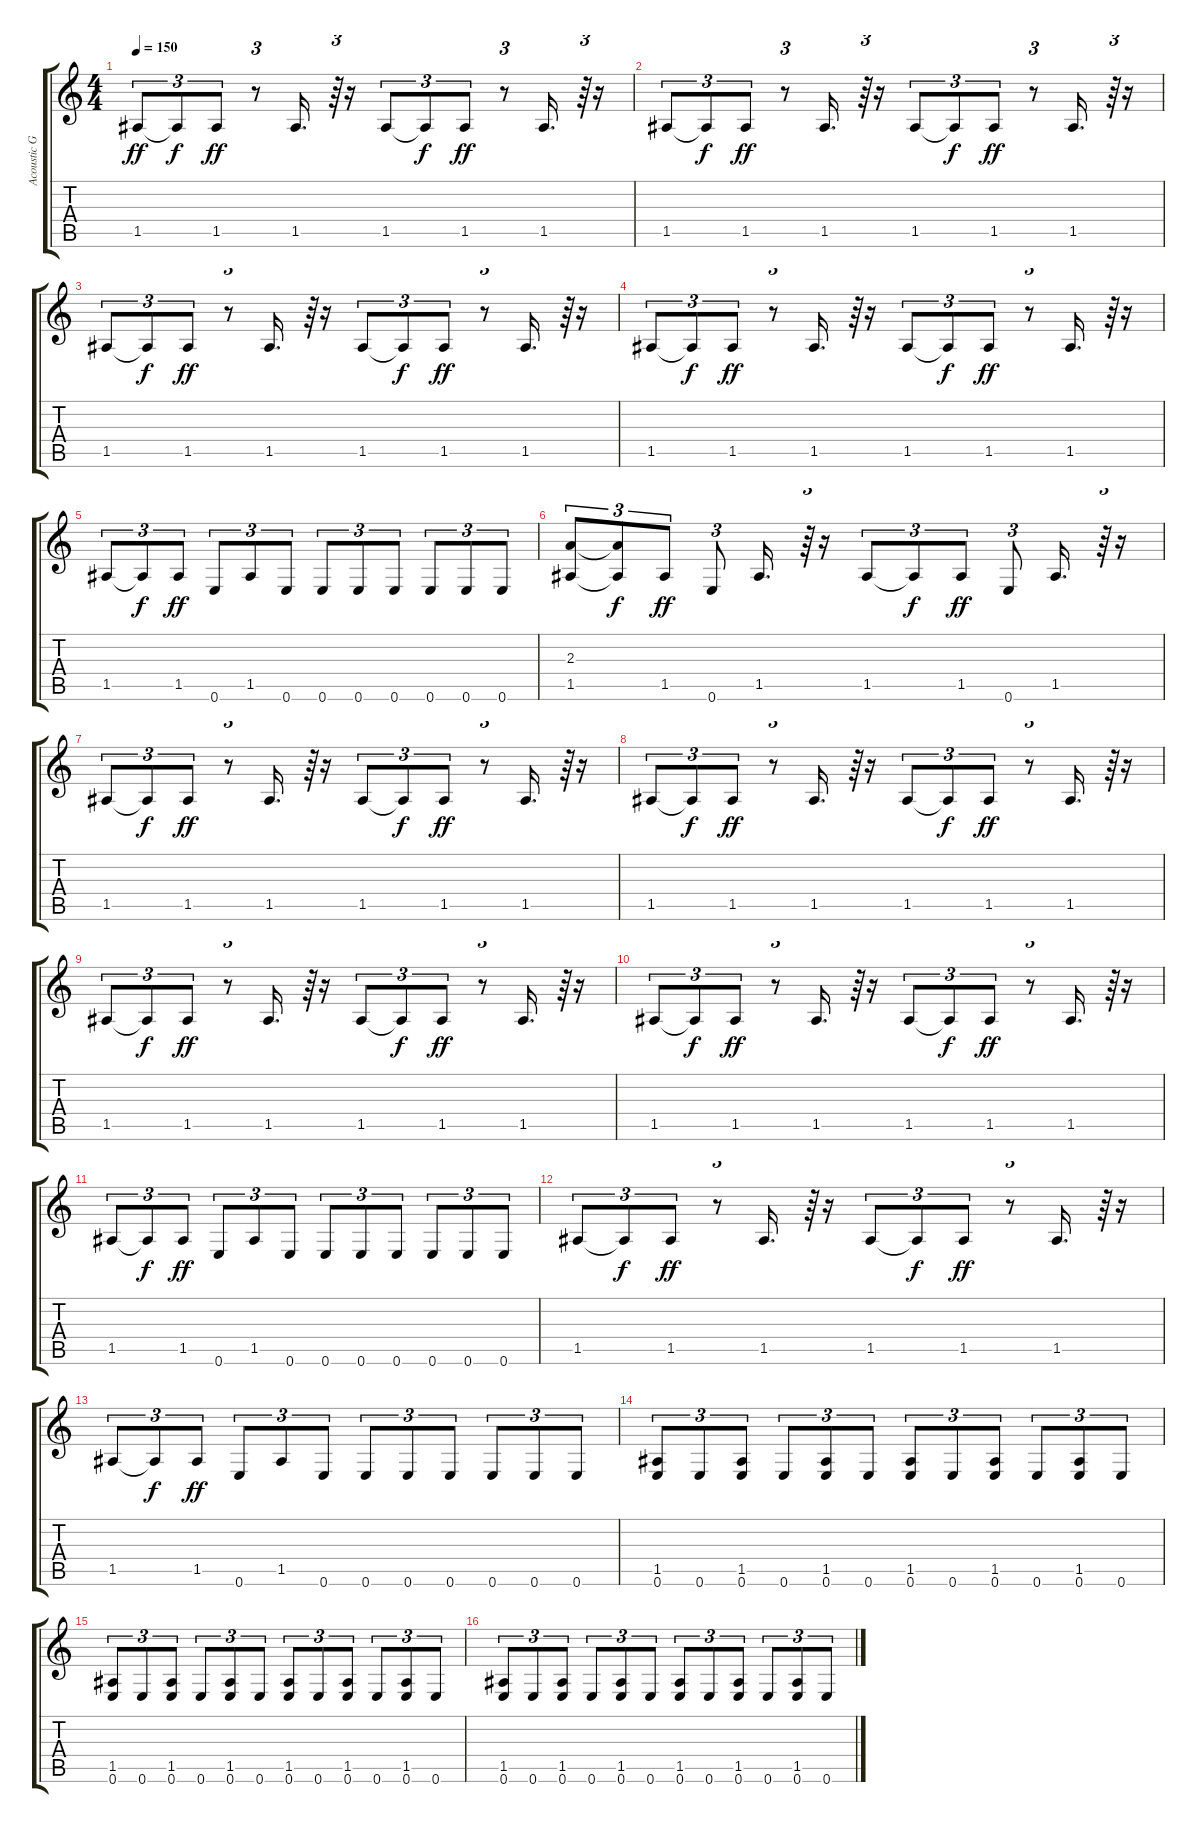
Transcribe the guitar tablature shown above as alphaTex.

\track ("Acoustic Guitar" "Acoustic G") {instrument acousticguitarsteel}
\staff {score tabs}
\tuning (E4 B3 G3 D3 A2 E2) {hide}
\ts (4 4)
\tempo 150
\clef g2
\ks c
1.5.8{tu (3 2) dy ff} 1.5{t}.8{tu (3 2) dy f} 1.5.8{tu (3 2) dy ff} r.8{tu (3 2)} 1.5.16{d} r.64{tu (3 2)} r.16 1.5.8{tu (3 2)} 1.5{t}.8{tu (3 2) dy f} 1.5.8{tu (3 2) dy ff} r.8{tu (3 2)} 1.5.16{d} r.64{tu (3 2)} r.16 |
1.5.8{tu (3 2)} 1.5{t}.8{tu (3 2) dy f} 1.5.8{tu (3 2) dy ff} r.8{tu (3 2)} 1.5.16{d} r.64{tu (3 2)} r.16 1.5.8{tu (3 2)} 1.5{t}.8{tu (3 2) dy f} 1.5.8{tu (3 2) dy ff} r.8{tu (3 2)} 1.5.16{d} r.64{tu (3 2)} r.16 |
1.5.8{tu (3 2)} 1.5{t}.8{tu (3 2) dy f} 1.5.8{tu (3 2) dy ff} r.8{tu (3 2)} 1.5.16{d} r.64{tu (3 2)} r.16 1.5.8{tu (3 2)} 1.5{t}.8{tu (3 2) dy f} 1.5.8{tu (3 2) dy ff} r.8{tu (3 2)} 1.5.16{d} r.64{tu (3 2)} r.16 |
1.5.8{tu (3 2)} 1.5{t}.8{tu (3 2) dy f} 1.5.8{tu (3 2) dy ff} r.8{tu (3 2)} 1.5.16{d} r.64{tu (3 2)} r.16 1.5.8{tu (3 2)} 1.5{t}.8{tu (3 2) dy f} 1.5.8{tu (3 2) dy ff} r.8{tu (3 2)} 1.5.16{d} r.64{tu (3 2)} r.16 |
1.5.8{tu (3 2)} 1.5{t}.8{tu (3 2) dy f} 1.5.8{tu (3 2) dy ff} 0.6.8{tu (3 2)} 1.5.8{tu (3 2)} 0.6.8{tu (3 2)} 0.6.8{tu (3 2)} 0.6.8{tu (3 2)} 0.6.8{tu (3 2)} 0.6.8{tu (3 2)} 0.6.8{tu (3 2)} 0.6.8{tu (3 2)} |
(2.3 1.5).8{tu (3 2)} (2.3{t} 1.5{t}).8{tu (3 2) dy f} 1.5.8{tu (3 2) dy ff} 0.6.8{tu (3 2)} 1.5.16{d} r.64{tu (3 2)} r.16 1.5.8{tu (3 2)} 1.5{t}.8{tu (3 2) dy f} 1.5.8{tu (3 2) dy ff} 0.6.8{tu (3 2)} 1.5.16{d} r.64{tu (3 2)} r.16 |
1.5.8{tu (3 2)} 1.5{t}.8{tu (3 2) dy f} 1.5.8{tu (3 2) dy ff} r.8{tu (3 2)} 1.5.16{d} r.64{tu (3 2)} r.16 1.5.8{tu (3 2)} 1.5{t}.8{tu (3 2) dy f} 1.5.8{tu (3 2) dy ff} r.8{tu (3 2)} 1.5.16{d} r.64{tu (3 2)} r.16 |
1.5.8{tu (3 2)} 1.5{t}.8{tu (3 2) dy f} 1.5.8{tu (3 2) dy ff} r.8{tu (3 2)} 1.5.16{d} r.64{tu (3 2)} r.16 1.5.8{tu (3 2)} 1.5{t}.8{tu (3 2) dy f} 1.5.8{tu (3 2) dy ff} r.8{tu (3 2)} 1.5.16{d} r.64{tu (3 2)} r.16 |
1.5.8{tu (3 2)} 1.5{t}.8{tu (3 2) dy f} 1.5.8{tu (3 2) dy ff} r.8{tu (3 2)} 1.5.16{d} r.64{tu (3 2)} r.16 1.5.8{tu (3 2)} 1.5{t}.8{tu (3 2) dy f} 1.5.8{tu (3 2) dy ff} r.8{tu (3 2)} 1.5.16{d} r.64{tu (3 2)} r.16 |
1.5.8{tu (3 2)} 1.5{t}.8{tu (3 2) dy f} 1.5.8{tu (3 2) dy ff} r.8{tu (3 2)} 1.5.16{d} r.64{tu (3 2)} r.16 1.5.8{tu (3 2)} 1.5{t}.8{tu (3 2) dy f} 1.5.8{tu (3 2) dy ff} r.8{tu (3 2)} 1.5.16{d} r.64{tu (3 2)} r.16 |
1.5.8{tu (3 2)} 1.5{t}.8{tu (3 2) dy f} 1.5.8{tu (3 2) dy ff} 0.6.8{tu (3 2)} 1.5.8{tu (3 2)} 0.6.8{tu (3 2)} 0.6.8{tu (3 2)} 0.6.8{tu (3 2)} 0.6.8{tu (3 2)} 0.6.8{tu (3 2)} 0.6.8{tu (3 2)} 0.6.8{tu (3 2)} |
1.5.8{tu (3 2)} 1.5{t}.8{tu (3 2) dy f} 1.5.8{tu (3 2) dy ff} r.8{tu (3 2)} 1.5.16{d} r.64{tu (3 2)} r.16 1.5.8{tu (3 2)} 1.5{t}.8{tu (3 2) dy f} 1.5.8{tu (3 2) dy ff} r.8{tu (3 2)} 1.5.16{d} r.64{tu (3 2)} r.16 |
1.5.8{tu (3 2)} 1.5{t}.8{tu (3 2) dy f} 1.5.8{tu (3 2) dy ff} 0.6.8{tu (3 2)} 1.5.8{tu (3 2)} 0.6.8{tu (3 2)} 0.6.8{tu (3 2)} 0.6.8{tu (3 2)} 0.6.8{tu (3 2)} 0.6.8{tu (3 2)} 0.6.8{tu (3 2)} 0.6.8{tu (3 2)} |
(1.5 0.6).8{tu (3 2)} 0.6.8{tu (3 2)} (1.5 0.6).8{tu (3 2)} 0.6.8{tu (3 2)} (1.5 0.6).8{tu (3 2)} 0.6.8{tu (3 2)} (1.5 0.6).8{tu (3 2)} 0.6.8{tu (3 2)} (1.5 0.6).8{tu (3 2)} 0.6.8{tu (3 2)} (1.5 0.6).8{tu (3 2)} 0.6.8{tu (3 2)} |
(1.5 0.6).8{tu (3 2)} 0.6.8{tu (3 2)} (1.5 0.6).8{tu (3 2)} 0.6.8{tu (3 2)} (1.5 0.6).8{tu (3 2)} 0.6.8{tu (3 2)} (1.5 0.6).8{tu (3 2)} 0.6.8{tu (3 2)} (1.5 0.6).8{tu (3 2)} 0.6.8{tu (3 2)} (1.5 0.6).8{tu (3 2)} 0.6.8{tu (3 2)} |
(1.5 0.6).8{tu (3 2)} 0.6.8{tu (3 2)} (1.5 0.6).8{tu (3 2)} 0.6.8{tu (3 2)} (1.5 0.6).8{tu (3 2)} 0.6.8{tu (3 2)} (1.5 0.6).8{tu (3 2)} 0.6.8{tu (3 2)} (1.5 0.6).8{tu (3 2)} 0.6.8{tu (3 2)} (1.5 0.6).8{tu (3 2)} 0.6.8{tu (3 2)}
